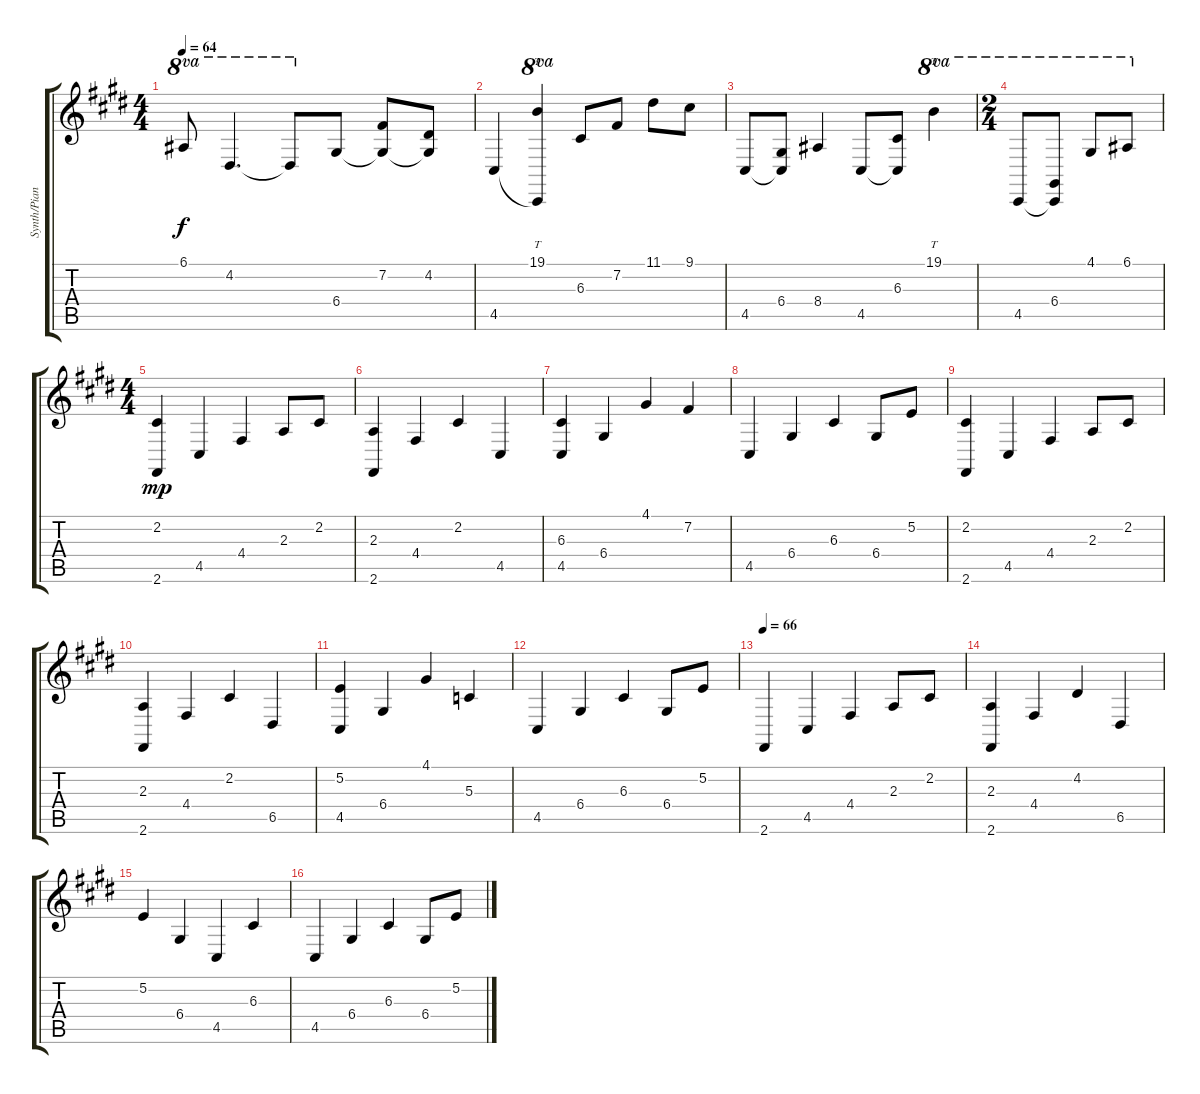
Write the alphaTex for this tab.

\track ("Synth/Piano" "Synth/Pian") {instrument acousticgrandpiano}
\staff {score tabs}
\tuning (E4 B3 G3 D3 A2 E2) {hide}
\ts (4 4)
\tempo 64
\clef g2
\ks e
6.1.8{ot 8va dy f} 4.2.4{d ot 8va} 4.2{t}.8{ot 8va} 6.4.8 (7.2 6.4{t}).8 (4.2 6.4{t}).8 |
4.5.4 (19.1 4.5{t}).4{tt ot 8va} 6.3.8 7.2.8 11.1.8 9.1.8 |
4.5.8 (6.4 4.5{t}).8 8.4.4 4.5.8 (6.3 4.5{t}).8 19.1.4{tt ot 8va} |
\ts (2 4)
4.5.8{ot 8va} (6.4 4.5{t}).8{ot 8va} 4.1.8{ot 8va} 6.1.8{ot 8va} |
\ts (4 4)
(2.2 2.6).4{dy mp} 4.5.4 4.4.4 2.3.8 2.2.8 |
(2.3 2.6).4 4.4.4 2.2.4 4.5.4 |
(6.3 4.5).4 6.4.4 4.1.4 7.2.4 |
4.5.4 6.4.4 6.3.4 6.4.8 5.2.8 |
(2.2 2.6).4 4.5.4 4.4.4 2.3.8 2.2.8 |
(2.3 2.6).4 4.4.4 2.2.4 6.5.4 |
(5.2 4.5).4 6.4.4 4.1.4 5.3.4 |
4.5.4 6.4.4 6.3.4 6.4.8 5.2.8 |
\tempo 66
2.6.4 4.5.4 4.4.4 2.3.8 2.2.8 |
(2.3 2.6).4 4.4.4 4.2.4 6.5.4 |
5.2.4 6.4.4 4.5.4 6.3.4 |
4.5.4 6.4.4 6.3.4 6.4.8 5.2.8
